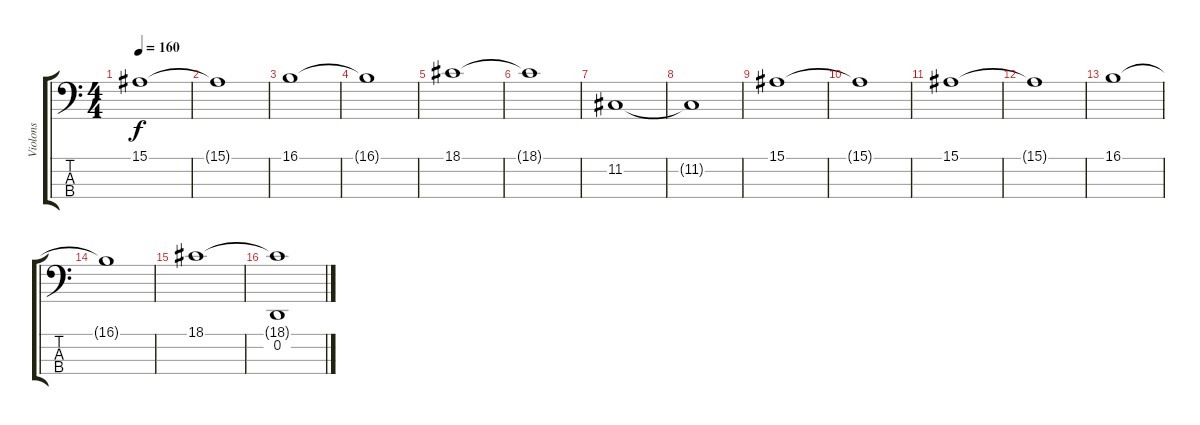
\track ("Violons" "Violons") {instrument stringensemble2}
\staff {score tabs}
\tuning (G2 D2 A1 E1) {hide}
\ts (4 4)
\tempo 160
\clef f4
\ks c
15.1.1{dy f} |
15.1{t}.1 |
16.1.1 |
16.1{t}.1 |
18.1.1 |
18.1{t}.1 |
11.2.1 |
11.2{t}.1 |
15.1.1 |
15.1{t}.1 |
15.1.1 |
15.1{t}.1 |
16.1.1 |
16.1{t}.1 |
18.1.1 |
(18.1{t} 0.2).1
